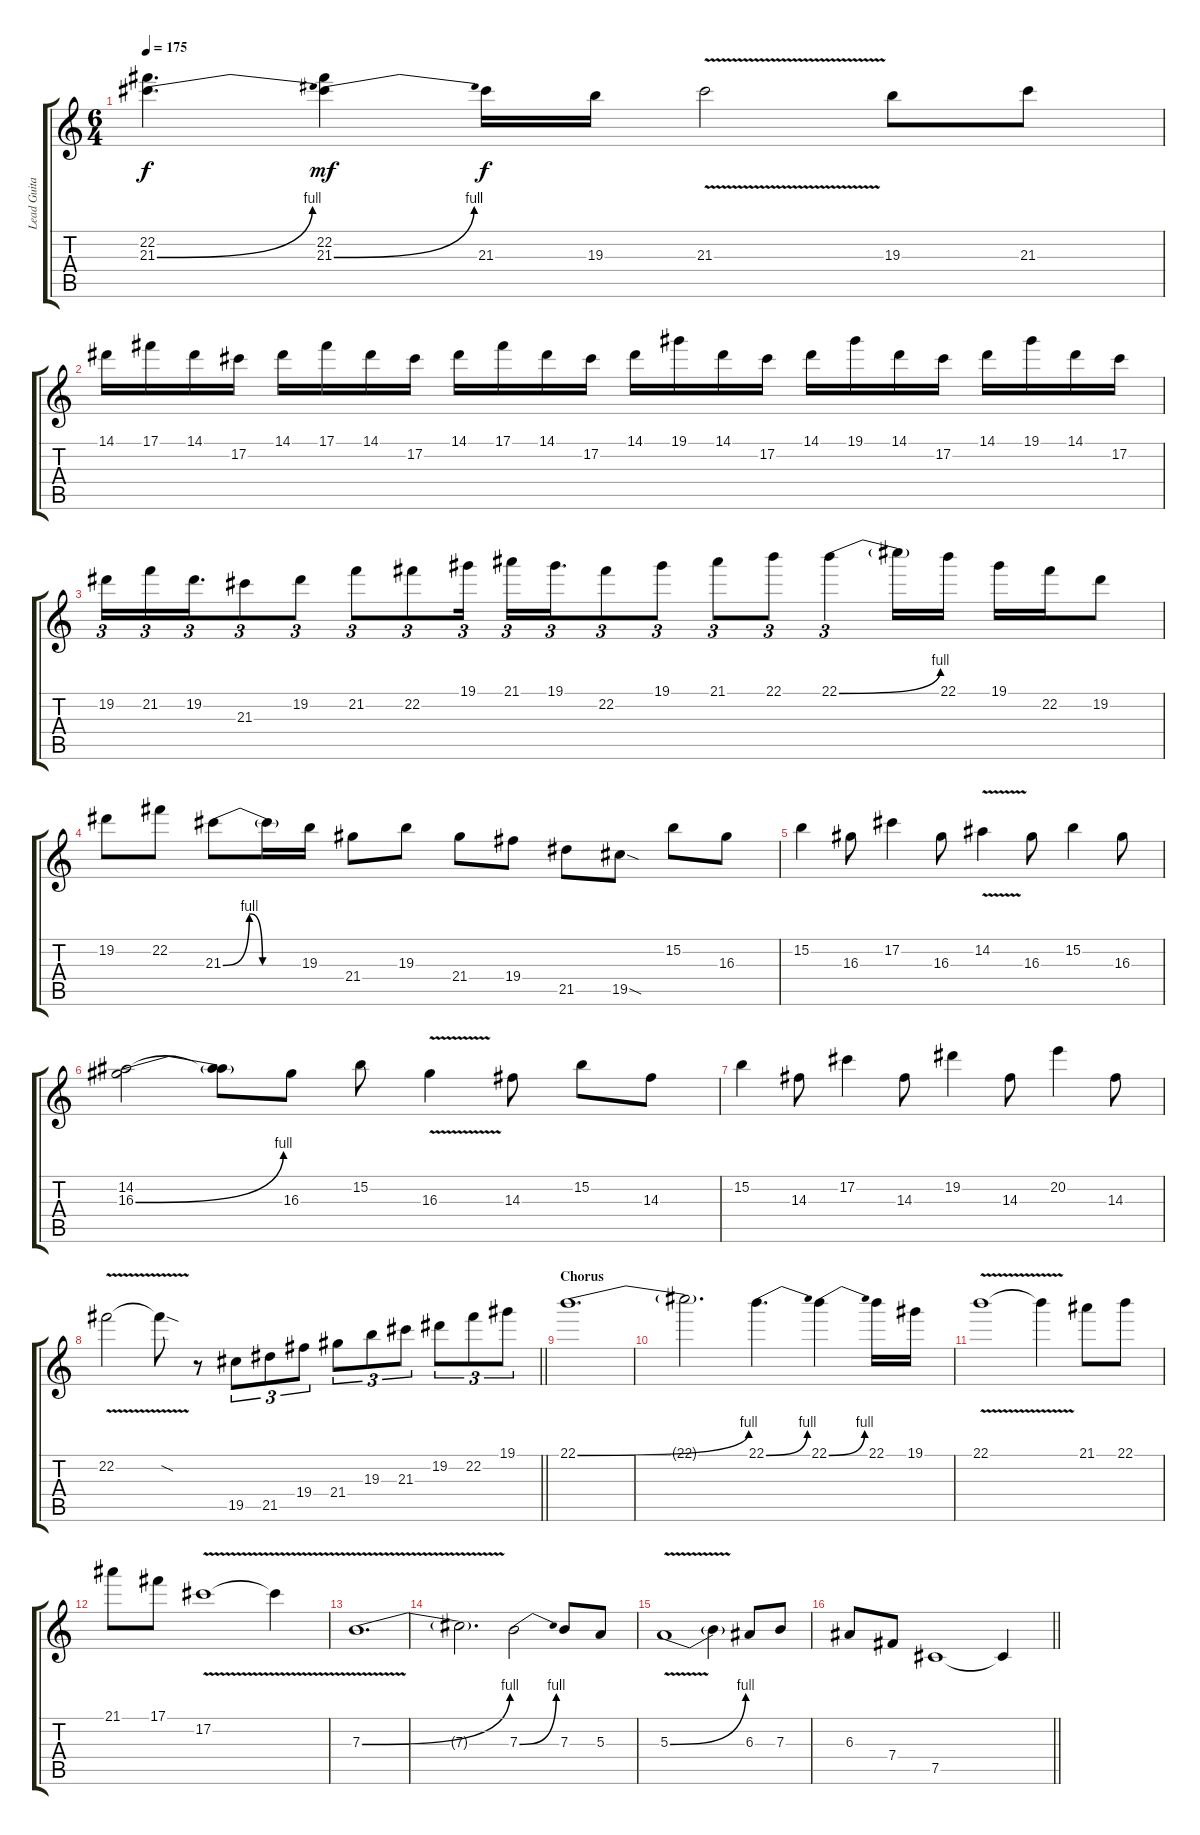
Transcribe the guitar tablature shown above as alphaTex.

\track ("Lead Guitar (Tremonti)" "Lead Guita") {instrument distortionguitar}
\staff {score tabs}
\tuning (Db4 Ab3 E3 B2 Gb2 B1) {hide}
\ts (6 4)
\tempo 175
\clef g2
\ks c
(22.2 21.3{be (bend 0 0 60 4)}).4{d dy f} (22.2 21.3{be (bend 0 0 60 4)}).4{dy mf} 21.3.16{dy f} 19.3.16 21.3{v}.2 19.3.8 21.3.8 |
14.1.16 17.1.16 14.1.16 17.2.16 14.1.16 17.1.16 14.1.16 17.2.16 14.1.16 17.1.16 14.1.16 17.2.16 14.1.16 19.1.16 14.1.16 17.2.16 14.1.16 19.1.16 14.1.16 17.2.16 14.1.16 19.1.16 14.1.16 17.2.16 |
19.2.16{tu (3 2)} 21.2.16{tu (3 2)} 19.2.16{d tu (3 2)} 21.3.8{tu (3 2)} 19.2.8{tu (3 2)} 21.2.8{tu (3 2)} 22.2.8{tu (3 2)} 19.1.16{tu (3 2) beam splitsecondary} 21.1.16{tu (3 2)} 19.1.16{d tu (3 2)} 22.2.8{tu (3 2)} 19.1.8{tu (3 2)} 21.1.8{tu (3 2)} 22.1.8{tu (3 2)} 22.1{be (bend 0 0 60 4)}.4{tu (3 2)} 22.1{t}.16 22.1.16 19.1.16 22.2.16 19.2.8 |
19.2.8 22.2.8 21.3{be (custom 0 0 20 4 30 0 60 0)}.8 21.3{t}.16 19.3.16 21.4.8 19.3.8 21.4.8 19.4.8 21.5.8 19.5{sod}.8 15.2.8 16.3.8 |
15.2.4 16.3.8 17.2.4 16.3.8 14.2{v}.4 16.3.8 15.2.4 16.3.8 |
(14.2 16.3{be (bend 0 0 60 4)}).2 (14.2{t} 16.3{t}).8 16.3.8 15.2.8 16.3{v}.4 14.3.8 15.2.8 14.3.8 |
15.2.4 14.3.8 17.2.4 14.3.8 19.2.4 14.3.8 20.2.4 14.3.8 |
\barLineRight lightlight
22.2{v}.2 22.2{sod t}.8 r.8 19.5.8{tu (3 2)} 21.5.8{tu (3 2)} 19.4.8{tu (3 2)} 21.4.8{tu (3 2)} 19.3.8{tu (3 2)} 21.3.8{tu (3 2)} 19.2.8{tu (3 2)} 22.2.8{tu (3 2)} 19.1.8{tu (3 2)} |
\section ("" "Chorus")
22.1{be (bend 0 0 60 4)}.1{d} |
22.1{t}.2{d} 22.1{be (bend 0 0 60 4)}.4{d} 22.1{be (bend 0 0 60 4)}.4 22.1.16 19.1.16 |
22.1{v}.1 22.1{t}.4 21.1.8 22.1.8 |
21.1.8 17.1.8 17.2{v}.1 17.2{t}.4 |
7.3{be (bend 0 0 60 4) v}.1{d volume 14 balance 13} |
7.3{t}.2{d} 7.3{be (bend 0 0 60 4)}.2 7.3.8 5.3.8 |
5.3{be (bend 0 0 60 4) v}.1 5.3{t}.4 6.3.8{volume 10} 7.3.8 |
\barLineRight lightlight
6.3.8 7.4.8 7.5.1 7.5{t}.4
